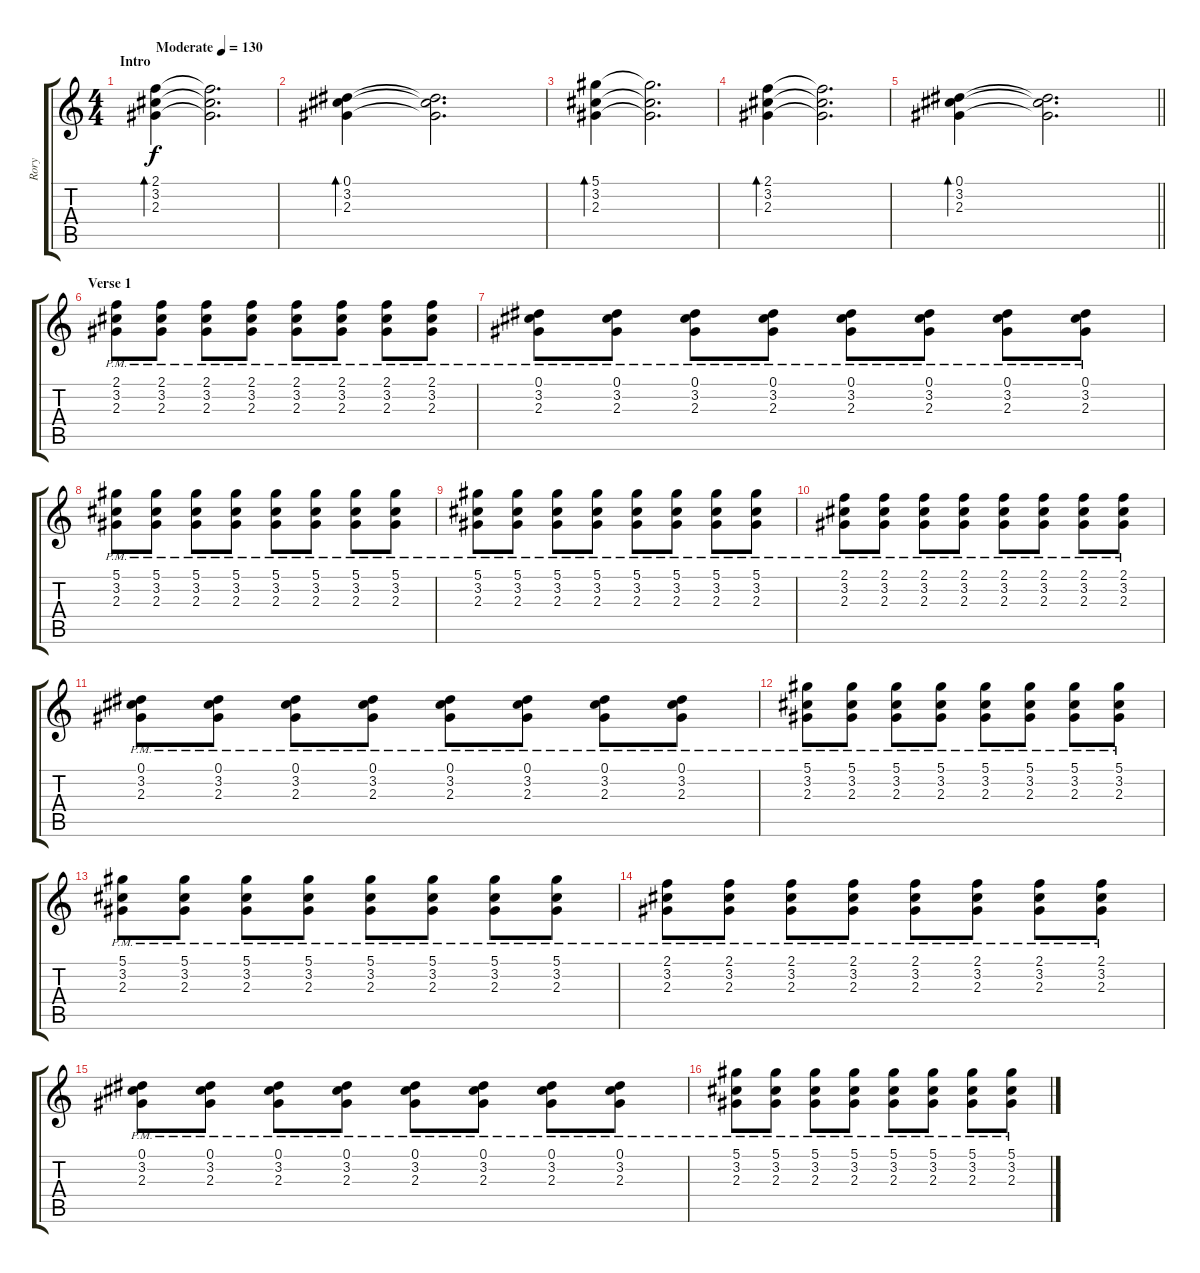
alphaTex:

\track ("Rory" "Rory") {instrument distortionguitar}
\staff {score tabs}
\tuning (Eb4 Bb3 Gb3 Db3 Ab2 Db2) {hide}
\ts (4 4)
\section ("" "Intro")
\tempo (130 "Moderate")
\clef g2
\ks c
(2.1 3.2 2.3).4{bd 240 dy f instrument electricguitarclean} (2.1{t} 3.2{t} 2.3{t}).2{d} |
(0.1 3.2 2.3).4{bd 240} (0.1{t} 3.2{t} 2.3{t}).2{d} |
(5.1 3.2 2.3).4{bd 240} (5.1{t} 3.2{t} 2.3{t}).2{d} |
(2.1 3.2 2.3).4{bd 240} (2.1{t} 3.2{t} 2.3{t}).2{d} |
\barLineRight lightlight
(0.1 3.2 2.3).4{bd 240} (0.1{t} 3.2{t} 2.3{t}).2{d} |
\section ("" "Verse 1")
(2.1{pm} 3.2{pm} 2.3{pm}).8 (2.1{pm} 3.2{pm} 2.3{pm}).8 (2.1{pm} 3.2{pm} 2.3{pm}).8 (2.1{pm} 3.2{pm} 2.3{pm}).8 (2.1{pm} 3.2{pm} 2.3{pm}).8 (2.1{pm} 3.2{pm} 2.3{pm}).8 (2.1{pm} 3.2{pm} 2.3{pm}).8 (2.1{pm} 3.2{pm} 2.3{pm}).8 |
(0.1{pm} 3.2{pm} 2.3{pm}).8 (0.1{pm} 3.2{pm} 2.3{pm}).8 (0.1{pm} 3.2{pm} 2.3{pm}).8 (0.1{pm} 3.2{pm} 2.3{pm}).8 (0.1{pm} 3.2{pm} 2.3{pm}).8 (0.1{pm} 3.2{pm} 2.3{pm}).8 (0.1{pm} 3.2{pm} 2.3{pm}).8 (0.1{pm} 3.2{pm} 2.3{pm}).8 |
(5.1{pm} 3.2{pm} 2.3{pm}).8 (5.1{pm} 3.2{pm} 2.3{pm}).8 (5.1{pm} 3.2{pm} 2.3{pm}).8 (5.1{pm} 3.2{pm} 2.3{pm}).8 (5.1{pm} 3.2{pm} 2.3{pm}).8 (5.1{pm} 3.2{pm} 2.3{pm}).8 (5.1{pm} 3.2{pm} 2.3{pm}).8 (5.1{pm} 3.2{pm} 2.3{pm}).8 |
(5.1{pm} 3.2{pm} 2.3{pm}).8 (5.1{pm} 3.2{pm} 2.3{pm}).8 (5.1{pm} 3.2{pm} 2.3{pm}).8 (5.1{pm} 3.2{pm} 2.3{pm}).8 (5.1{pm} 3.2{pm} 2.3{pm}).8 (5.1{pm} 3.2{pm} 2.3{pm}).8 (5.1{pm} 3.2{pm} 2.3{pm}).8 (5.1{pm} 3.2{pm} 2.3{pm}).8 |
(2.1{pm} 3.2{pm} 2.3{pm}).8 (2.1{pm} 3.2{pm} 2.3{pm}).8 (2.1{pm} 3.2{pm} 2.3{pm}).8 (2.1{pm} 3.2{pm} 2.3{pm}).8 (2.1{pm} 3.2{pm} 2.3{pm}).8 (2.1{pm} 3.2{pm} 2.3{pm}).8 (2.1{pm} 3.2{pm} 2.3{pm}).8 (2.1{pm} 3.2{pm} 2.3{pm}).8 |
(0.1{pm} 3.2{pm} 2.3{pm}).8 (0.1{pm} 3.2{pm} 2.3{pm}).8 (0.1{pm} 3.2{pm} 2.3{pm}).8 (0.1{pm} 3.2{pm} 2.3{pm}).8 (0.1{pm} 3.2{pm} 2.3{pm}).8 (0.1{pm} 3.2{pm} 2.3{pm}).8 (0.1{pm} 3.2{pm} 2.3{pm}).8 (0.1{pm} 3.2{pm} 2.3{pm}).8 |
(5.1{pm} 3.2{pm} 2.3{pm}).8 (5.1{pm} 3.2{pm} 2.3{pm}).8 (5.1{pm} 3.2{pm} 2.3{pm}).8 (5.1{pm} 3.2{pm} 2.3{pm}).8 (5.1{pm} 3.2{pm} 2.3{pm}).8 (5.1{pm} 3.2{pm} 2.3{pm}).8 (5.1{pm} 3.2{pm} 2.3{pm}).8 (5.1{pm} 3.2{pm} 2.3{pm}).8 |
(5.1{pm} 3.2{pm} 2.3{pm}).8 (5.1{pm} 3.2{pm} 2.3{pm}).8 (5.1{pm} 3.2{pm} 2.3{pm}).8 (5.1{pm} 3.2{pm} 2.3{pm}).8 (5.1{pm} 3.2{pm} 2.3{pm}).8 (5.1{pm} 3.2{pm} 2.3{pm}).8 (5.1{pm} 3.2{pm} 2.3{pm}).8 (5.1{pm} 3.2{pm} 2.3{pm}).8 |
(2.1{pm} 3.2{pm} 2.3{pm}).8 (2.1{pm} 3.2{pm} 2.3{pm}).8 (2.1{pm} 3.2{pm} 2.3{pm}).8 (2.1{pm} 3.2{pm} 2.3{pm}).8 (2.1{pm} 3.2{pm} 2.3{pm}).8 (2.1{pm} 3.2{pm} 2.3{pm}).8 (2.1{pm} 3.2{pm} 2.3{pm}).8 (2.1{pm} 3.2{pm} 2.3{pm}).8 |
(0.1{pm} 3.2{pm} 2.3{pm}).8 (0.1{pm} 3.2{pm} 2.3{pm}).8 (0.1{pm} 3.2{pm} 2.3{pm}).8 (0.1{pm} 3.2{pm} 2.3{pm}).8 (0.1{pm} 3.2{pm} 2.3{pm}).8 (0.1{pm} 3.2{pm} 2.3{pm}).8 (0.1{pm} 3.2{pm} 2.3{pm}).8 (0.1{pm} 3.2{pm} 2.3{pm}).8 |
(5.1{pm} 3.2{pm} 2.3{pm}).8 (5.1{pm} 3.2{pm} 2.3{pm}).8 (5.1{pm} 3.2{pm} 2.3{pm}).8 (5.1{pm} 3.2{pm} 2.3{pm}).8 (5.1{pm} 3.2{pm} 2.3{pm}).8 (5.1{pm} 3.2{pm} 2.3{pm}).8 (5.1{pm} 3.2{pm} 2.3{pm}).8 (5.1{pm} 3.2{pm} 2.3{pm}).8
